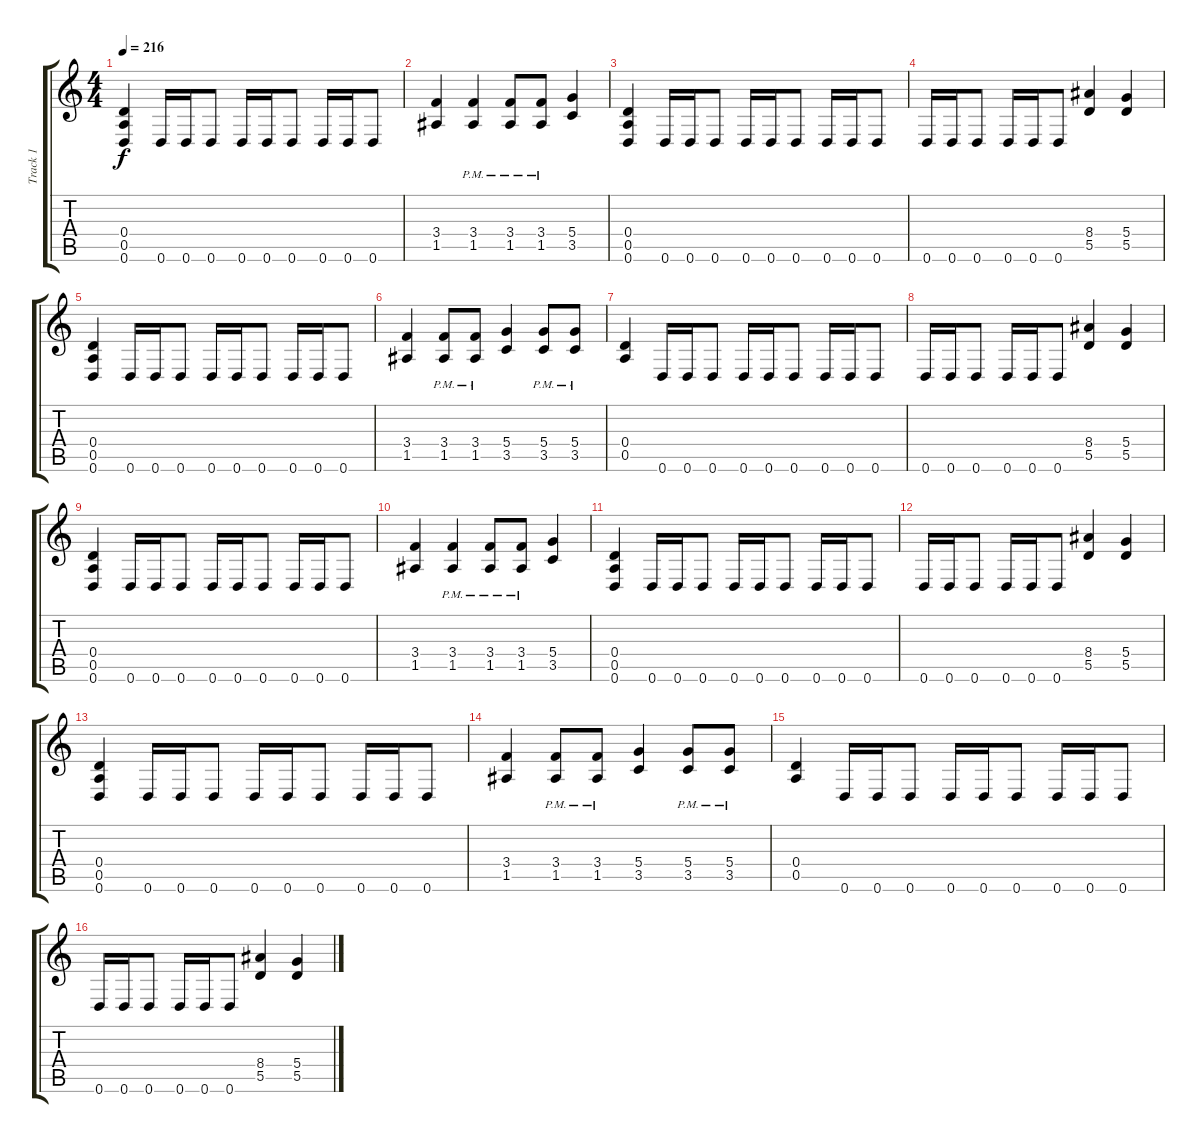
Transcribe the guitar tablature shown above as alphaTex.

\track ("Track 1" "Track 1") {instrument distortionguitar}
\staff {score tabs}
\tuning (E4 B3 G3 D3 A2 D2) {hide}
\ts (4 4)
\tempo 216
\clef g2
\ks c
(0.4 0.5 0.6).4{dy f} 0.6.16 0.6.16 0.6.8 0.6.16 0.6.16 0.6.8 0.6.16 0.6.16 0.6.8 |
(3.4 1.5).4 (3.4{pm} 1.5{pm}).4 (3.4{pm} 1.5{pm}).8 (3.4{pm} 1.5{pm}).8 (5.4 3.5).4 |
(0.4 0.5 0.6).4 0.6.16 0.6.16 0.6.8 0.6.16 0.6.16 0.6.8 0.6.16 0.6.16 0.6.8 |
0.6.16 0.6.16 0.6.8 0.6.16 0.6.16 0.6.8 (8.4 5.5).4 (5.4 5.5).4 |
(0.4 0.5 0.6).4 0.6.16 0.6.16 0.6.8 0.6.16 0.6.16 0.6.8 0.6.16 0.6.16 0.6.8 |
(3.4 1.5).4 (3.4{pm} 1.5{pm}).8 (3.4{pm} 1.5{pm}).8 (5.4 3.5).4 (5.4{pm} 3.5{pm}).8 (5.4{pm} 3.5{pm}).8 |
(0.4 0.5).4 0.6.16 0.6.16 0.6.8 0.6.16 0.6.16 0.6.8 0.6.16 0.6.16 0.6.8 |
0.6.16 0.6.16 0.6.8 0.6.16 0.6.16 0.6.8 (8.4 5.5).4 (5.4 5.5).4 |
(0.4 0.5 0.6).4 0.6.16 0.6.16 0.6.8 0.6.16 0.6.16 0.6.8 0.6.16 0.6.16 0.6.8 |
(3.4 1.5).4 (3.4{pm} 1.5{pm}).4 (3.4{pm} 1.5{pm}).8 (3.4{pm} 1.5{pm}).8 (5.4 3.5).4 |
(0.4 0.5 0.6).4 0.6.16 0.6.16 0.6.8 0.6.16 0.6.16 0.6.8 0.6.16 0.6.16 0.6.8 |
0.6.16 0.6.16 0.6.8 0.6.16 0.6.16 0.6.8 (8.4 5.5).4 (5.4 5.5).4 |
(0.4 0.5 0.6).4 0.6.16 0.6.16 0.6.8 0.6.16 0.6.16 0.6.8 0.6.16 0.6.16 0.6.8 |
(3.4 1.5).4 (3.4{pm} 1.5{pm}).8 (3.4{pm} 1.5{pm}).8 (5.4 3.5).4 (5.4{pm} 3.5{pm}).8 (5.4{pm} 3.5{pm}).8 |
(0.4 0.5).4 0.6.16 0.6.16 0.6.8 0.6.16 0.6.16 0.6.8 0.6.16 0.6.16 0.6.8 |
0.6.16 0.6.16 0.6.8 0.6.16 0.6.16 0.6.8 (8.4 5.5).4 (5.4 5.5).4
